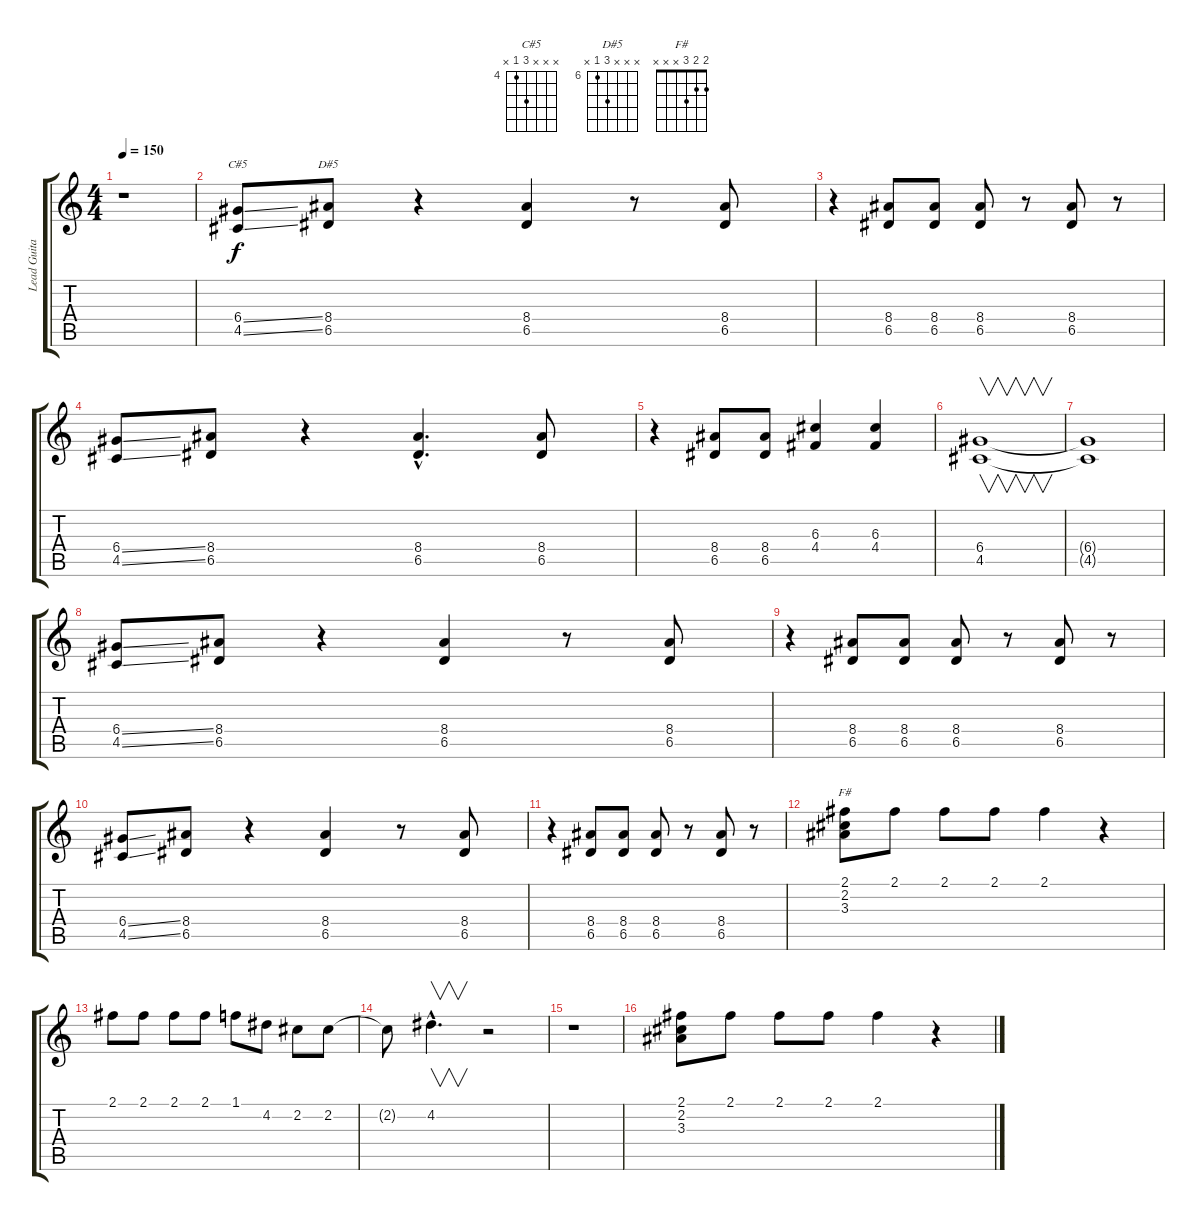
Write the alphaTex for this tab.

\track ("Lead Guitar" "Lead Guita") {instrument overdrivenguitar}
\staff {score tabs}
\tuning (E4 B3 G3 D3 A2 E2) {hide}
\chord ("C#5" x x x 6 4 x) {firstfret 4}
\chord ("D#5" x x x 8 6 x) {firstfret 6}
\chord ("F#" 2 2 3 x x x)
\ts (4 4)
\tempo 150
\clef g2
\ks c
r.1{dy f instrument overdrivenguitar} |
(6.4{ss} 4.5{ss}).8{ch "C#5"} (8.4 6.5).8{ch "D#5"} r.4 (8.4 6.5).4 r.8 (8.4 6.5).8 |
r.4 (8.4 6.5).8 (8.4 6.5).8 (8.4 6.5).8 r.8 (8.4 6.5).8 r.8 |
(6.4{ss} 4.5{ss}).8 (8.4 6.5).8 r.4 (8.4{hac} 6.5{hac}).4{d} (8.4 6.5).8 |
r.4 (8.4 6.5).8 (8.4 6.5).8 (6.3 4.4).4 (6.3 4.4).4 |
(6.4 4.5).1{v} |
(6.4{t} 4.5{t}).1 |
(6.4{ss} 4.5{ss}).8 (8.4 6.5).8 r.4 (8.4 6.5).4 r.8 (8.4 6.5).8 |
r.4 (8.4 6.5).8 (8.4 6.5).8 (8.4 6.5).8 r.8 (8.4 6.5).8 r.8 |
(6.4{ss} 4.5{ss}).8 (8.4 6.5).8 r.4 (8.4 6.5).4 r.8 (8.4 6.5).8 |
r.4 (8.4 6.5).8 (8.4 6.5).8 (8.4 6.5).8 r.8 (8.4 6.5).8 r.8 |
(2.1 2.2 3.3).8{ch "F#"} 2.1.8 2.1.8 2.1.8 2.1.4 r.4 |
2.1.8 2.1.8 2.1.8 2.1.8 1.1.8 4.2.8 2.2.8 2.2.8 |
2.2{t}.8 4.2{hac}.4{v d} r.2 |
r.1 |
(2.1 2.2 3.3).8 2.1.8 2.1.8 2.1.8 2.1.4 r.4
